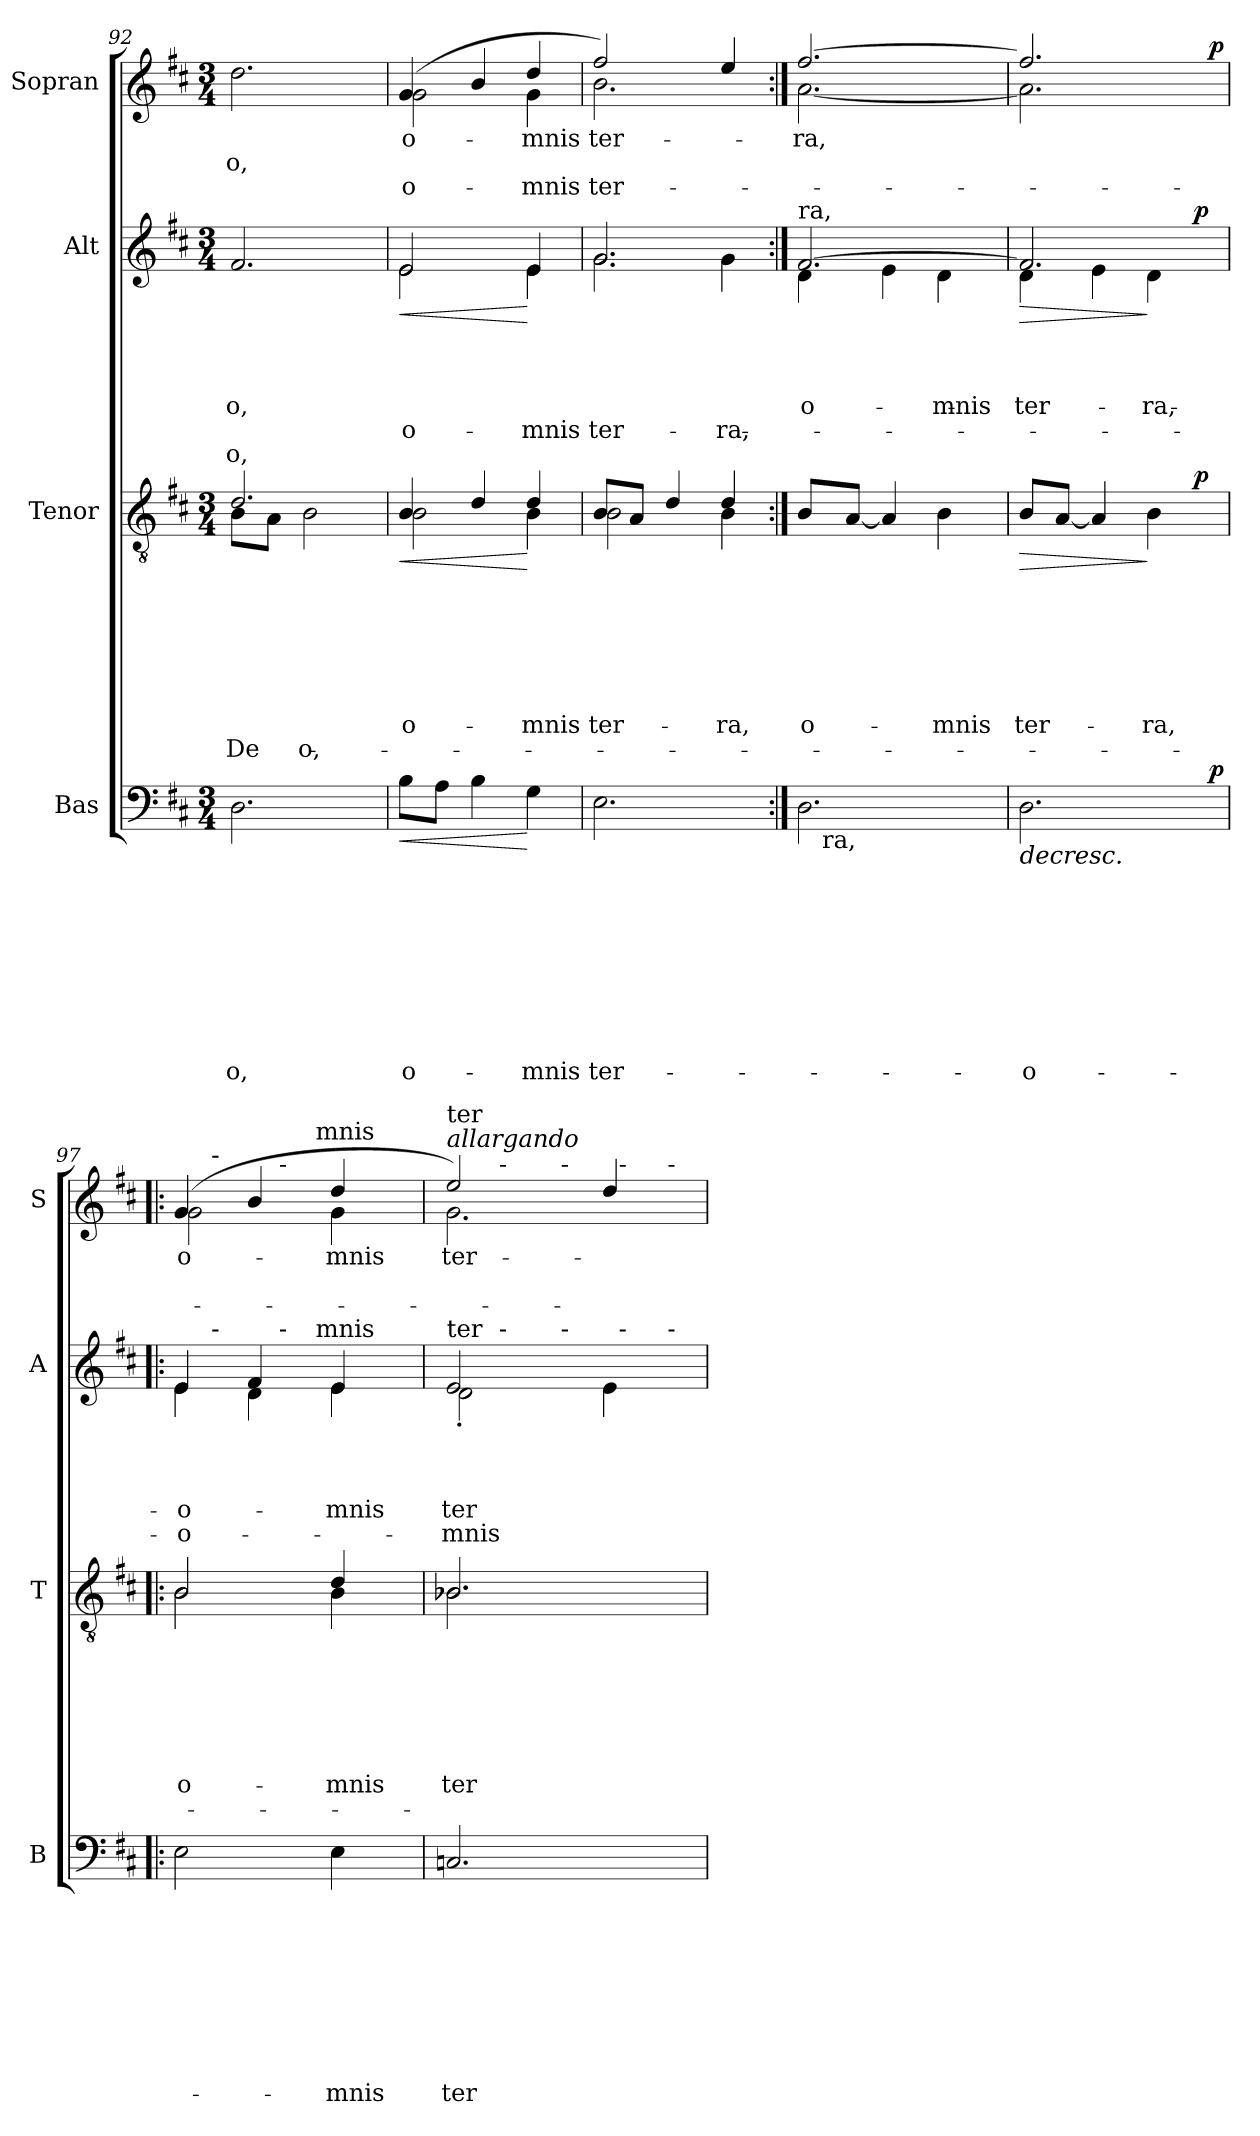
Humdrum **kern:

**kern	**text	**text	**text	**text	**text	**text	**text	**text	**text	**dynam	**kern	**text	**text	**text	**text	**text	**text	**text	**text	**dynam	**kern	**text	**text	**text	**text	**text	**text	**dynam	**kern	**text	**text	**text	**dynam
*part4	*part4	*part4	*part4	*part4	*part4	*part4	*part4	*part4	*part4	*part4	*part3	*part3	*part3	*part3	*part3	*part3	*part3	*part3	*part3	*part3	*part2	*part2	*part2	*part2	*part2	*part2	*part2	*part2	*part1	*part1	*part1	*part1	*part1
*staff4	*staff4	*staff4	*staff4	*staff4	*staff4	*staff4	*staff4	*staff4	*staff4	*staff4	*staff3	*staff3	*staff3	*staff3	*staff3	*staff3	*staff3	*staff3	*staff3	*staff3	*staff2	*staff2	*staff2	*staff2	*staff2	*staff2	*staff2	*staff2	*staff1	*staff1	*staff1	*staff1	*staff1
*I"Bas	*	*	*	*	*	*	*	*	*	*	*I"Tenor	*	*	*	*	*	*	*	*	*	*I"Alt	*	*	*	*	*	*	*	*I"Sopran	*	*	*	*
*I'B	*	*	*	*	*	*	*	*	*	*	*I'T	*	*	*	*	*	*	*	*	*	*I'A	*	*	*	*	*	*	*	*I'S	*	*	*	*
*clefF4	*	*	*	*	*	*	*	*	*	*	*clefGv2	*	*	*	*	*	*	*	*	*	*clefG2	*	*	*	*	*	*	*	*clefG2	*	*	*	*
*k[f#c#]	*	*	*	*	*	*	*	*	*	*	*k[f#c#]	*	*	*	*	*	*	*	*	*	*k[f#c#]	*	*	*	*	*	*	*	*k[f#c#]	*	*	*	*
*D:	*	*	*	*	*	*	*	*	*	*	*D:	*	*	*	*	*	*	*	*	*	*D:	*	*	*	*	*	*	*	*D:	*	*	*	*
*M3/4	*	*	*	*	*	*	*	*	*	*	*M3/4	*	*	*	*	*	*	*	*	*	*M3/4	*	*	*	*	*	*	*	*M3/4	*	*	*	*
=92	=92	=92	=92	=92	=92	=92	=92	=92	=92	=92	=92	=92	=92	=92	=92	=92	=92	=92	=92	=92	=92	=92	=92	=92	=92	=92	=92	=92	=92	=92	=92	=92	=92
!	!	!	!	!	!	!	!	!	!LO:LY:b	!	!	!	!	!	!	!	!	!	!LO:LY:b	!	!	!	!	!	!LO:LY:b	!	!LO:LY:b	!	!	!	!LO:LY:b	!	!
*	*	*	*	*	*	*	*	*	*	*	*^	*	*	*	*	*	*	*	*	*	*	*	*	*	*	*	*	*	*	*	*	*	*
2.D\	.	.	.	.	.	.	.	.	-o,	.	2.d/	8B\L	.	.	.	.	.	.	.	De-	.	2.f#/	.	.	.	-o,	.	-o,	.	2.dd\	.	-o,	.	.
.	.	.	.	.	.	.	.	.	.	.	.	8A\J	.	.	.	.	.	.	.	.	.	.	.	.	.	.	.	.	.	.	.	.	.	.
!	!	!	!	!	!	!	!	!	!	!	!	!	!	!	!	!	!	!	!	!LO:LY:b	!	!	!	!	!	!	!	!	!	!	!	!	!	!
.	.	.	.	.	.	.	.	.	.	.	.	2B\	.	.	.	.	.	.	.	-o,	.	.	.	.	.	.	.	.	.	.	.	.	.	.
=93	=93	=93	=93	=93	=93	=93	=93	=93	=93	=93	=93	=93	=93	=93	=93	=93	=93	=93	=93	=93	=93	=93	=93	=93	=93	=93	=93	=93	=93	=93	=93	=93	=93	=93
!	!	!	!	!	!	!	!	!	!LO:LY:b	!LO:HP:b	!	!	!	!	!	!	!	!	!LO:LY:b	!	!LO:HP:b	!	!	!	!	!	!LO:LY:b	!	!LO:HP:b	!	!LO:LY:b	!	!LO:LY:b	!
*	*	*	*	*	*	*	*	*	*	*	*	*	*	*	*	*	*	*	*	*	*	*^	*	*	*	*	*	*	*	*^	*	*	*	*
8B\L	.	.	.	.	.	.	.	.	o-	<	4B/	2B\	.	.	.	.	.	.	o-	.	<	2e/	2e\	.	.	.	.	o-	.	<	(4g/	2g\	o-	.	o-	.
8A\J	.	.	.	.	.	.	.	.	.	.	.	.	.	.	.	.	.	.	.	.	.	.	.	.	.	.	.	.	.	.	.	.	.	.	.	.
4B\	.	.	.	.	.	.	.	.	.	.	4d/	.	.	.	.	.	.	.	.	.	.	.	.	.	.	.	.	.	.	.	4b/	.	.	.	.	.
!	!	!	!	!	!	!	!	!	!LO:LY:b	!	!	!	!	!	!	!	!	!	!LO:LY:b	!	!	!	!	!	!	!	!	!LO:LY:b	!	!	!	!	!LO:LY:b	!	!LO:LY:b	!
4G\	.	.	.	.	.	.	.	.	-mnis	[	4d/	4B\	.	.	.	.	.	.	-mnis	.	[	4e/	4e\	.	.	.	.	-mnis	.	[	4dd/	4g\	-mnis	.	-mnis	.
=94	=94	=94	=94	=94	=94	=94	=94	=94	=94	=94	=94	=94	=94	=94	=94	=94	=94	=94	=94	=94	=94	=94	=94	=94	=94	=94	=94	=94	=94	=94	=94	=94	=94	=94	=94	=94
!	!	!	!	!	!	!	!	!	!LO:LY:b	!	!	!	!	!	!	!	!	!	!LO:LY:b	!	!	!	!	!	!	!	!	!LO:LY:b	!	!	!	!	!LO:LY:b	!	!LO:LY:b	!
*	*	*	*	*	*	*	*	*	*	*	*	*	*	*	*	*	*	*	*	*	*	*	*^	*	*	*	*	*	*	*	*	*	*	*	*	*
2.E\	.	.	.	.	.	.	.	.	ter-	.	8B/L	2B\	.	.	.	.	.	.	ter-	.	.	2.g/	2.g\	2ryy	.	.	.	.	ter-	.	.	2ff#/)	2.b\	ter-	.	ter-	.
.	.	.	.	.	.	.	.	.	.	.	8A/J	.	.	.	.	.	.	.	.	.	.	.	.	.	.	.	.	.	.	.	.	.	.	.	.	.	.
.	.	.	.	.	.	.	.	.	.	.	4d/	.	.	.	.	.	.	.	.	.	.	.	.	.	.	.	.	.	.	.	.	.	.	.	.	.	.
!	!	!	!	!	!	!	!	!	!	!	!	!	!	!	!	!	!	!	!LO:LY:b	!	!	!	!	!	!	!	!	!	!LO:LY:b	!	!	!	!	!	!	!	!
.	.	.	.	.	.	.	.	.	.	.	4d/	4B\	.	.	.	.	.	.	-ra,	.	.	.	.	4g\	.	.	.	.	-ra,	.	.	4ee/	.	.	.	.	.
!!LO:LB:g=z	!!
=95:|!	=95:|!	=95:|!	=95:|!	=95:|!	=95:|!	=95:|!	=95:|!	=95:|!	=95:|!	=95:|!	=95:|!	=95:|!	=95:|!	=95:|!	=95:|!	=95:|!	=95:|!	=95:|!	=95:|!	=95:|!	=95:|!	=95:|!	=95:|!	=95:|!	=95:|!	=95:|!	=95:|!	=95:|!	=95:|!	=95:|!	=95:|!	=95:|!	=95:|!	=95:|!	=95:|!	=95:|!	=95:|!
!	!	!	!	!	!	!	!	!	!	!	!	!	!	!	!	!	!	!	!	!	!	!LO:TX:a:t=ra,	!	!	!	!	!	!	!	!	!	!	!	!	!	!	!
!	!	!	!	!	!	!	!	!	!	!	!	!	!	!	!	!	!	!	!LO:LY:b	!	!	!	!	!	!	!	!	!LO:LY:b	!	!	!	!	!	!LO:LY:b	!	!	!
*	*	*	*	*	*	*	*	*	*	*	*v	*v	*	*	*	*	*	*	*	*	*	*	*	*	*	*	*	*	*	*	*	*	*	*	*	*	*
*^	*	*	*	*	*	*	*	*	*	*	*	*	*	*	*	*	*	*	*	*	*	*v	*v	*	*	*	*	*	*	*	*	*	*	*	*	*
2.D\	16ryy	.	.	.	.	.	.	.	.	.	.	8B/L	.	.	.	.	.	.	o-	.	.	[>2.f#/	4d\	.	.	.	o-	.	.	.	[>2.ff#/	[<2.a\	-ra,	.	.	.
!	!LO:TX:b:t=ra,	!	!	!	!	!	!	!	!	!	!	!	!	!	!	!	!	!	!	!	!	!	!	!	!	!	!	!	!	!	!	!	!	!	!	!
.	2ryy	.	.	.	.	.	.	.	.	.	.	.	.	.	.	.	.	.	.	.	.	.	.	.	.	.	.	.	.	.	.	.	.	.	.	.
.	.	.	.	.	.	.	.	.	.	.	.	[<8A/J	.	.	.	.	.	.	.	.	.	.	.	.	.	.	.	.	.	.	.	.	.	.	.	.
.	.	.	.	.	.	.	.	.	.	.	.	4A/]	.	.	.	.	.	.	.	.	.	.	4e\	.	.	.	.	.	.	.	.	.	.	.	.	.
!	!	!	!	!	!	!	!	!	!	!	!	!	!	!	!	!	!	!	!LO:LY:b	!	!	!	!	!	!	!	!LO:LY:b	!	!	!	!	!	!	!	!	!
.	.	.	.	.	.	.	.	.	.	.	.	4B\	.	.	.	.	.	.	-mnis	.	.	.	4d\	.	.	.	-mnis	.	.	.	.	.	.	.	.	.
.	8.ryy	.	.	.	.	.	.	.	.	.	.	.	.	.	.	.	.	.	.	.	.	.	.	.	.	.	.	.	.	.	.	.	.	.	.	.
=96	=96	=96	=96	=96	=96	=96	=96	=96	=96	=96	=96	=96	=96	=96	=96	=96	=96	=96	=96	=96	=96	=96	=96	=96	=96	=96	=96	=96	=96	=96	=96	=96	=96	=96	=96	=96
!	!	!	!	!	!	!	!	!	!	!LO:LY:b	!LO:HP:b	!	!	!	!	!	!	!	!LO:LY:b	!	!LO:HP:b	!	!	!	!	!	!LO:LY:b	!	!	!LO:HP:b	!	!	!	!	!	!
*	*	*	*	*	*	*	*	*	*	*	*	*^	*	*	*	*	*	*	*	*	*	*	*^	*	*	*	*	*	*	*	*	*^	*	*	*	*
2.D\	2ryy	.	.	.	.	.	.	.	.	-o-	>	8B/L	2ryy	.	.	.	.	.	.	ter-	.	>	2.f#/]	4d\	2ryy	.	.	.	ter-	.	.	>	2.ff#/]	2.a\]	2ryy	.	.	.	.
.	.	.	.	.	.	.	.	.	.	.	.	[<8A/J	.	.	.	.	.	.	.	.	.	.	.	.	.	.	.	.	.	.	.	.	.	.	.	.	.	.	.
.	.	.	.	.	.	.	.	.	.	.	.	4A/]	.	.	.	.	.	.	.	.	.	.	.	4e\	.	.	.	.	.	.	.	.	.	.	.	.	.	.	.
!	!	!	!	!	!	!	!	!	!	!	!	!	!	!	!	!	!	!	!	!LO:LY:b	!	!	!	!	!	!	!	!	!LO:LY:b	!	!	!	!	!	!	!	!	!	!
.	8..ryy	.	.	.	.	.	.	.	.	.	.	4B\	8.ryy	.	.	.	.	.	.	-ra,	.	]	.	4d\	8.ryy	.	.	.	-ra,	.	.	]	.	.	8..ryy	.	.	.	.
!	!	!	!	!	!	!	!	!	!	!	!	!	!	!	!	!	!	!	!	!	!	!LO:DY:b	!	!	!	!	!	!	!	!	!	!LO:DY:b	!	!	!	!	!	!	!
.	.	.	.	.	.	.	.	.	.	.	.	.	16ryy	.	.	.	.	.	.	.	.	p	.	.	16ryy	.	.	.	.	.	.	p	.	.	.	.	.	.	.
!	!	!	!	!	!	!	!	!	!	!	!LO:DY:b	!	!	!	!	!	!	!	!	!	!	!	!	!	!	!	!	!	!	!	!	!	!	!	!	!	!	!	!LO:DY:b
.	32ryy	.	.	.	.	.	.	.	.	.	p	.	.	.	.	.	.	.	.	.	.	.	.	.	.	.	.	.	.	.	.	.	.	.	32ryy	.	.	.	p
.	.	.	.	.	.	.	.	.	.	.	]	.	.	.	.	.	.	.	.	.	.	.	.	.	.	.	.	.	.	.	.	.	.	.	.	.	.	.	.
=97!|:	=97!|:	=97!|:	=97!|:	=97!|:	=97!|:	=97!|:	=97!|:	=97!|:	=97!|:	=97!|:	=97!|:	=97!|:	=97!|:	=97!|:	=97!|:	=97!|:	=97!|:	=97!|:	=97!|:	=97!|:	=97!|:	=97!|:	=97!|:	=97!|:	=97!|:	=97!|:	=97!|:	=97!|:	=97!|:	=97!|:	=97!|:	=97!|:	=97!|:	=97!|:	=97!|:	=97!|:	=97!|:	=97!|:	=97!|:
!	!	!	!	!	!	!	!	!	!	!	!	!	!	!	!	!	!	!	!	!LO:LY:b	!	!	!	!	!	!	!	!	!LO:LY:b	!LO:LY:b	!	!	!	!	!	!LO:LY:b	!	!	!
*	*	*	*	*	*	*	*	*	*	*	*	*	*	*	*	*	*	*	*	*	*	*	*	*^	*^	*	*	*	*	*	*	*	*	*^	*^	*	*	*	*
*v	*v	*	*	*	*	*	*	*	*	*	*	*	*	*	*	*	*	*	*	*	*	*	*	*	*	*	*	*	*	*	*	*	*	*	*	*	*	*	*	*	*	*	*
2E\	.	.	.	.	.	.	.	.	.	.	2B/	2B\	.	.	.	.	.	.	o-	.	.	4e>/	4e\	8ryy	4ryy	4...ryy	.	.	.	o-	o-	.	.	(4g>/	2g\	8ryy	4ryy	4...ryy	o-	.	.	.
!	!	!	!	!	!	!	!	!	!	!	!	!	!	!	!	!	!	!	!	!	!	!	!	!	!	!	!	!	!	!	!	!	!	!	!	!LO:TX:a:t=-	!	!	!	!	!	!
!	!	!	!	!	!	!	!	!	!	!	!	!	!	!	!	!	!	!	!	!	!	!	!	!LO:TX:a:t=-	!	!	!	!	!	!	!	!	!	!	!	!	!	!	!	!	!	!
.	.	.	.	.	.	.	.	.	.	.	.	.	.	.	.	.	.	.	.	.	.	.	.	2ryy	.	.	.	.	.	.	.	.	.	.	.	2ryy	.	.	.	.	.	.
.	.	.	.	.	.	.	.	.	.	.	.	.	.	.	.	.	.	.	.	.	.	4f#/	4d\	.	16.ryy	.	.	.	.	.	.	.	.	4b/	.	.	16.ryy	.	.	.	.	.
!	!	!	!	!	!	!	!	!	!	!	!	!	!	!	!	!	!	!	!	!	!	!	!	!	!	!	!	!	!	!	!	!	!	!	!	!	!LO:TX:a:t=-	!	!	!	!	!
!	!	!	!	!	!	!	!	!	!	!	!	!	!	!	!	!	!	!	!	!	!	!	!	!	!LO:TX:a:t=-	!	!	!	!	!	!	!	!	!	!	!	!	!	!	!	!	!
.	.	.	.	.	.	.	.	.	.	.	.	.	.	.	.	.	.	.	.	.	.	.	.	.	4ryy	.	.	.	.	.	.	.	.	.	.	.	4ryy	.	.	.	.	.
!	!	!	!	!	!	!	!	!	!	!	!	!	!	!	!	!	!	!	!	!	!	!	!	!	!	!	!	!	!	!	!	!	!	!	!	!	!	!LO:TX:a:t=mnis	!	!	!	!
!	!	!	!	!	!	!	!	!	!	!	!	!	!	!	!	!	!	!	!	!	!	!	!	!	!	!LO:TX:a:t=mnis	!	!	!	!	!	!	!	!	!	!	!	!	!	!	!	!
.	.	.	.	.	.	.	.	.	.	.	.	.	.	.	.	.	.	.	.	.	.	.	.	.	.	4ryy	.	.	.	.	.	.	.	.	.	.	.	4ryy	.	.	.	.
!	!	!	!	!	!	!	!	!	!LO:LY:b	!	!	!	!	!	!	!	!	!	!LO:LY:b	!	!	!	!	!	!	!	!	!	!	!LO:LY:b	!	!	!	!	!	!	!	!	!LO:LY:b	!	!	!
4E\	.	.	.	.	.	.	.	.	-mnis	.	4d/	4B\	.	.	.	.	.	.	-mnis	.	.	4e/	4e\	.	.	.	.	.	.	-mnis	.	.	.	4dd/	4g\	.	.	.	mnis	.	.	.
.	.	.	.	.	.	.	.	.	.	.	.	.	.	.	.	.	.	.	.	.	.	.	.	.	8ryy	.	.	.	.	.	.	.	.	.	.	.	8ryy	.	.	.	.	.
.	.	.	.	.	.	.	.	.	.	.	.	.	.	.	.	.	.	.	.	.	.	.	.	8ryy	.	.	.	.	.	.	.	.	.	.	.	8ryy	.	.	.	.	.	.
.	.	.	.	.	.	.	.	.	.	.	.	.	.	.	.	.	.	.	.	.	.	.	.	.	32ryy	32ryy	.	.	.	.	.	.	.	.	.	.	32ryy	32ryy	.	.	.	.
=98	=98	=98	=98	=98	=98	=98	=98	=98	=98	=98	=98	=98	=98	=98	=98	=98	=98	=98	=98	=98	=98	=98	=98	=98	=98	=98	=98	=98	=98	=98	=98	=98	=98	=98	=98	=98	=98	=98	=98	=98	=98	=98
!	!	!	!	!	!	!	!	!	!	!	!	!	!	!	!	!	!	!	!	!	!	!	!	!	!	!	!	!	!	!	!	!	!	!LO:TX:a:i:t=allargando	!	!	!	!	!	!	!	!
!	!	!	!	!	!	!	!	!	!	!	!	!	!	!	!	!	!	!	!	!	!	!	!	!	!	!	!	!	!	!	!	!	!	!LO:TX:a:t=ter	!	!	!	!	!	!	!	!
!	!	!	!	!	!	!	!	!	!	!	!	!	!	!	!	!	!	!	!	!	!	!LO:TX:a:t=ter	!	!	!	!	!	!	!	!	!	!	!	!	!	!	!	!	!	!	!	!
!	!	!	!	!	!	!	!	!	!LO:LY:b	!	!	!	!	!	!	!	!	!	!LO:LY:b	!	!	!	!	!	!	!	!	!	!	!	!LO:LY:b	!	!	!	!	!	!	!	!	!	!	!
!	!	!	!	!	!	!	!	!	!	!	!	!	!	!	!	!	!	!	!	!	!	!	!	!	!	!	!	!	!	!LO:LY:b	!	!	!	!	!	!	!	!	!LO:LY:b	!	!	!
2.Cn/	.	.	.	.	.	.	.	.	ter-	.	2.B-X/	2.B-\	.	.	.	.	.	.	ter-	.	.	2e/	2d'<\	8ryy	4ryy	2ryy	.	.	.	ter-	-mnis	.	.	2ee/)	2.g\	8ryy	4ryy	2ryy	-ter-	.	.	.
.	.	.	.	.	.	.	.	.	.	.	.	.	.	.	.	.	.	.	.	.	.	.	.	32ryy	.	.	.	.	.	.	.	.	.	.	.	32ryy	.	.	.	.	.	.
!	!	!	!	!	!	!	!	!	!	!	!	!	!	!	!	!	!	!	!	!	!	!	!	!	!	!	!	!	!	!	!	!	!	!	!	!LO:TX:a:t=-	!	!	!	!	!	!
!	!	!	!	!	!	!	!	!	!	!	!	!	!	!	!	!	!	!	!	!	!	!	!	!LO:TX:a:t=-	!	!	!	!	!	!	!	!	!	!	!	!	!	!	!	!	!	!
.	.	.	.	.	.	.	.	.	.	.	.	.	.	.	.	.	.	.	.	.	.	.	.	2ryy	.	.	.	.	.	.	.	.	.	.	.	2ryy	.	.	.	.	.	.
.	.	.	.	.	.	.	.	.	.	.	.	.	.	.	.	.	.	.	.	.	.	.	.	.	16.ryy	.	.	.	.	.	.	.	.	.	.	.	16.ryy	.	.	.	.	.
!	!	!	!	!	!	!	!	!	!	!	!	!	!	!	!	!	!	!	!	!	!	!	!	!	!	!	!	!	!	!	!	!	!	!	!	!	!LO:TX:a:t=-	!	!	!	!	!
!	!	!	!	!	!	!	!	!	!	!	!	!	!	!	!	!	!	!	!	!	!	!	!	!	!LO:TX:a:t=-	!	!	!	!	!	!	!	!	!	!	!	!	!	!	!	!	!
.	.	.	.	.	.	.	.	.	.	.	.	.	.	.	.	.	.	.	.	.	.	.	.	.	4ryy	.	.	.	.	.	.	.	.	.	.	.	4ryy	.	.	.	.	.
.	.	.	.	.	.	.	.	.	.	.	.	.	.	.	.	.	.	.	.	.	.	4ryy	4e\	.	.	32ryy	.	.	.	.	.	.	.	4dd/	.	.	.	32ryy	.	.	.	.
!	!	!	!	!	!	!	!	!	!	!	!	!	!	!	!	!	!	!	!	!	!	!	!	!	!	!	!	!	!	!	!	!	!	!	!	!	!	!LO:TX:a:t=-	!	!	!	!
!	!	!	!	!	!	!	!	!	!	!	!	!	!	!	!	!	!	!	!	!	!	!	!	!	!	!LO:TX:a:t=-	!	!	!	!	!	!	!	!	!	!	!	!	!	!	!	!
.	.	.	.	.	.	.	.	.	.	.	.	.	.	.	.	.	.	.	.	.	.	.	.	.	.	8..ryy	.	.	.	.	.	.	.	.	.	.	.	8..ryy	.	.	.	.
.	.	.	.	.	.	.	.	.	.	.	.	.	.	.	.	.	.	.	.	.	.	.	.	.	8ryy	.	.	.	.	.	.	.	.	.	.	.	8ryy	.	.	.	.	.
!	!	!	!	!	!	!	!	!	!	!	!	!	!	!	!	!	!	!	!	!	!	!	!	!	!	!	!	!	!	!	!	!	!	!	!	!LO:TX:a:t=-	!	!	!	!	!	!
!	!	!	!	!	!	!	!	!	!	!	!	!	!	!	!	!	!	!	!	!	!	!	!	!LO:TX:a:t=-	!	!	!	!	!	!	!	!	!	!	!	!	!	!	!	!	!	!
.	.	.	.	.	.	.	.	.	.	.	.	.	.	.	.	.	.	.	.	.	.	.	.	16.ryy	.	.	.	.	.	.	.	.	.	.	.	16.ryy	.	.	.	.	.	.
.	.	.	.	.	.	.	.	.	.	.	.	.	.	.	.	.	.	.	.	.	.	.	.	.	32ryy	.	.	.	.	.	.	.	.	.	.	.	32ryy	.	.	.	.	.
*	*	*	*	*	*	*	*	*	*	*	*v	*v	*	*	*	*	*	*	*	*	*	*	*	*	*	*	*	*	*	*	*	*	*	*v	*v	*v	*v	*v	*	*	*	*
*	*	*	*	*	*	*	*	*	*	*	*	*	*	*	*	*	*	*	*	*	*v	*v	*v	*v	*v	*	*	*	*	*	*	*	*	*	*	*	*
=	=	=	=	=	=	=	=	=	=	=	=	=	=	=	=	=	=	=	=	=	=	=	=	=	=	=	=	=	=	=	=	=	=
*-	*-	*-	*-	*-	*-	*-	*-	*-	*-	*-	*-	*-	*-	*-	*-	*-	*-	*-	*-	*-	*-	*-	*-	*-	*-	*-	*-	*-	*-	*-	*-	*-	*-
